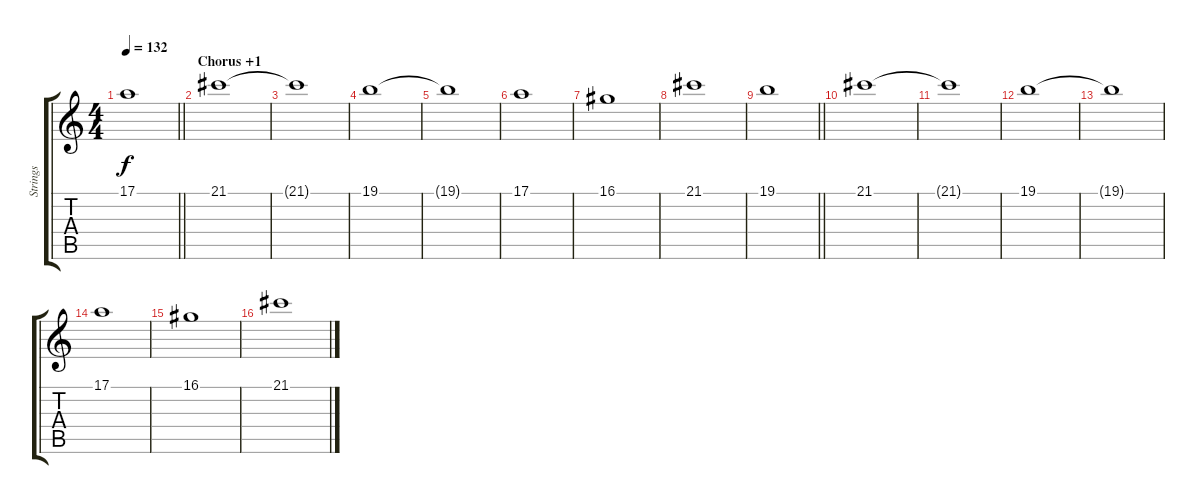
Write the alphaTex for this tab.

\track ("Strings" "Strings") {instrument stringensemble1}
\staff {score tabs}
\tuning (E4 B3 G3 D3 A2 E2) {hide}
\ts (4 4)
\tempo 132
\clef g2
\barLineRight lightlight
\ks c
17.1.1{dy f} |
\section ("" "Chorus +1")
21.1.1 |
21.1{t}.1 |
19.1.1 |
19.1{t}.1 |
17.1.1 |
16.1.1 |
21.1.1 |
\barLineRight lightlight
19.1.1 |
21.1.1 |
21.1{t}.1 |
19.1.1 |
19.1{t}.1 |
17.1.1 |
16.1.1 |
21.1.1
